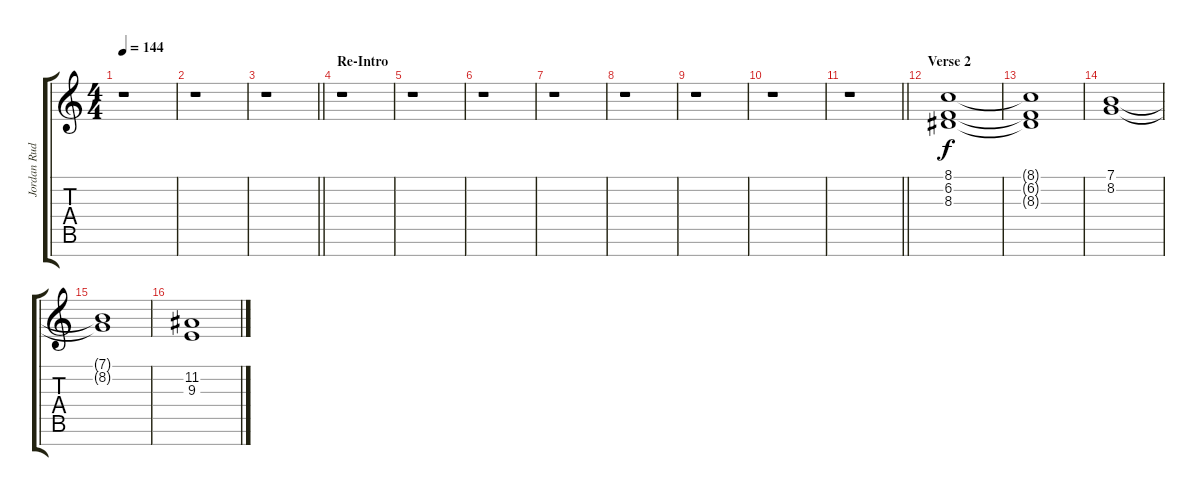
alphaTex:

\track ("Jordan Rudess" "Jordan Rud") {instrument lead1square}
\staff {score tabs}
\tuning (E4 B3 G3 D3 A2 E2 B1) {hide}
\ts (4 4)
\tempo 144
\clef g2
\ks c
r.1{dy f} |
r.1 |
\barLineRight lightlight
r.1 |
\section ("" "Re-Intro")
r.1 |
r.1 |
r.1 |
r.1 |
r.1 |
r.1 |
r.1 |
\barLineRight lightlight
r.1 |
\section ("" "Verse 2")
(8.1 6.2 8.3).1{volume 10 instrument stringensemble1} |
(8.1{t} 6.2{t} 8.3{t}).1 |
(7.1 8.2).1 |
(7.1{t} 8.2{t}).1 |
(11.2 9.3).1
